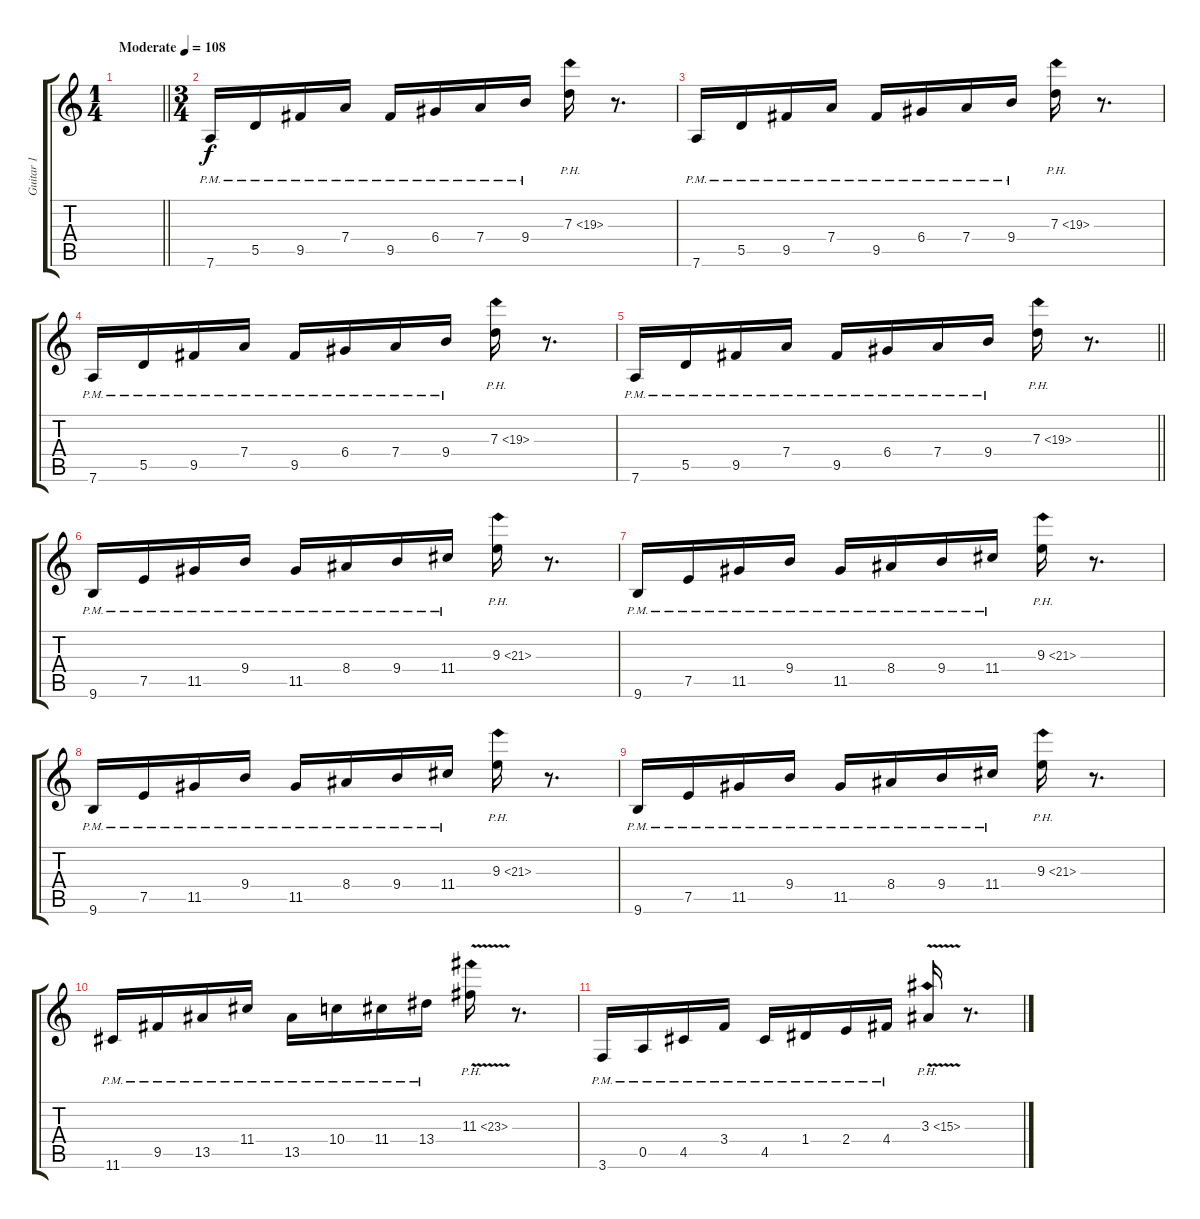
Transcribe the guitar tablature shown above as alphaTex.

\track ("Guitar 1" "Guitar 1") {instrument distortionguitar}
\staff {score tabs}
\tuning (E4 B3 G3 D3 A2 D2) {hide}
\ts (1 4)
\tempo (108 "Moderate")
\clef g2
\barLineRight lightlight
\ks c
|
\ts (3 4)
7.6{pm}.16 5.5{pm}.16 9.5{pm}.16 7.4{pm}.16 9.5{pm}.16 6.4{pm}.16 7.4{pm}.16 9.4{pm}.16 7.3{ph 12}.16 r.8{d} |
7.6{pm}.16 5.5{pm}.16 9.5{pm}.16 7.4{pm}.16 9.5{pm}.16 6.4{pm}.16 7.4{pm}.16 9.4{pm}.16 7.3{ph 12}.16 r.8{d} |
7.6{pm}.16 5.5{pm}.16 9.5{pm}.16 7.4{pm}.16 9.5{pm}.16 6.4{pm}.16 7.4{pm}.16 9.4{pm}.16 7.3{ph 12}.16 r.8{d} |
\barLineRight lightlight
7.6{pm}.16 5.5{pm}.16 9.5{pm}.16 7.4{pm}.16 9.5{pm}.16 6.4{pm}.16 7.4{pm}.16 9.4{pm}.16 7.3{ph 12}.16 r.8{d} |
9.6{pm}.16 7.5{pm}.16 11.5{pm}.16 9.4{pm}.16 11.5{pm}.16 8.4{pm}.16 9.4{pm}.16 11.4{pm}.16 9.3{ph 12}.16 r.8{d} |
9.6{pm}.16 7.5{pm}.16 11.5{pm}.16 9.4{pm}.16 11.5{pm}.16 8.4{pm}.16 9.4{pm}.16 11.4{pm}.16 9.3{ph 12}.16 r.8{d} |
9.6{pm}.16 7.5{pm}.16 11.5{pm}.16 9.4{pm}.16 11.5{pm}.16 8.4{pm}.16 9.4{pm}.16 11.4{pm}.16 9.3{ph 12}.16 r.8{d} |
9.6{pm}.16 7.5{pm}.16 11.5{pm}.16 9.4{pm}.16 11.5{pm}.16 8.4{pm}.16 9.4{pm}.16 11.4{pm}.16 9.3{ph 12}.16 r.8{d} |
11.6{pm}.16 9.5{pm}.16 13.5{pm}.16 11.4{pm}.16 13.5{pm}.16 10.4{pm}.16 11.4{pm}.16 13.4{pm}.16 11.3{ph 12 v}.16 r.8{d} |
3.6{pm}.16 0.5{pm}.16 4.5{pm}.16 3.4{pm}.16 4.5{pm}.16 1.4{pm}.16 2.4{pm}.16 4.4{pm}.16 3.3{ph 12 v}.16 r.8{d}
